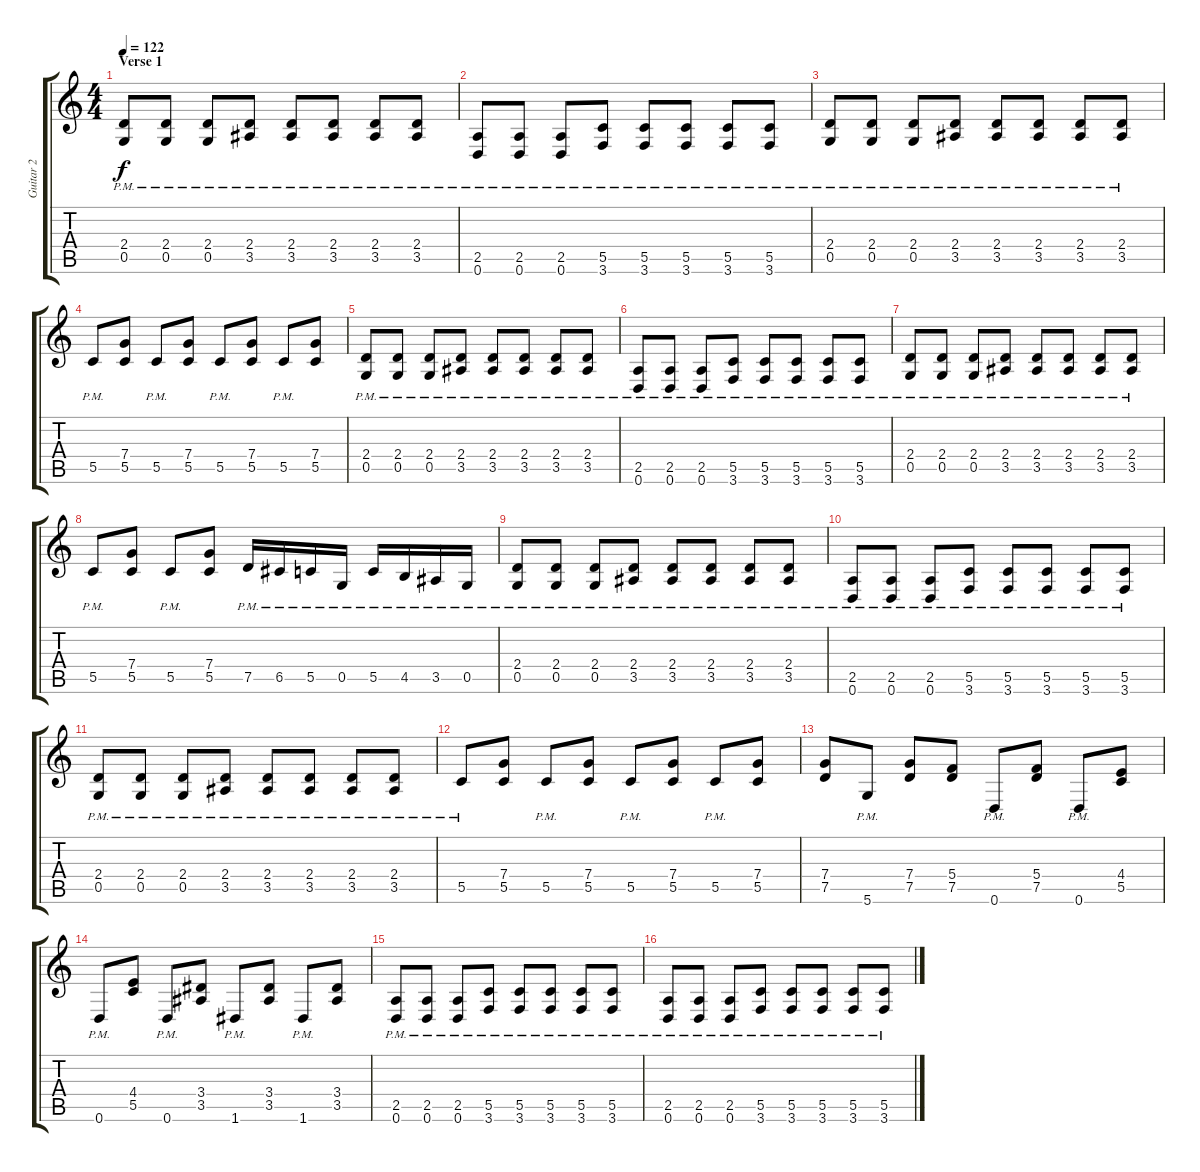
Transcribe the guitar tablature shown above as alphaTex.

\track ("Guitar 2" "Guitar 2") {instrument distortionguitar}
\staff {score tabs}
\tuning (D4 A3 F3 C3 G2 D2) {hide}
\ts (4 4)
\section ("" "Verse 1")
\tempo 122
\clef g2
\ks c
(2.4{pm} 0.5{pm}).8{dy f} (2.4{pm} 0.5{pm}).8 (2.4{pm} 0.5{pm}).8 (2.4{pm} 3.5{pm}).8 (2.4{pm} 3.5{pm}).8 (2.4{pm} 3.5{pm}).8 (2.4{pm} 3.5{pm}).8 (2.4{pm} 3.5{pm}).8 |
(2.5{pm} 0.6{pm}).8 (2.5{pm} 0.6{pm}).8 (2.5{pm} 0.6{pm}).8 (5.5{pm} 3.6{pm}).8 (5.5{pm} 3.6{pm}).8 (5.5{pm} 3.6{pm}).8 (5.5{pm} 3.6{pm}).8 (5.5{pm} 3.6{pm}).8 |
(2.4{pm} 0.5{pm}).8 (2.4{pm} 0.5{pm}).8 (2.4{pm} 0.5{pm}).8 (2.4{pm} 3.5{pm}).8 (2.4{pm} 3.5{pm}).8 (2.4{pm} 3.5{pm}).8 (2.4{pm} 3.5{pm}).8 (2.4{pm} 3.5{pm}).8 |
5.5{pm}.8 (7.4 5.5).8 5.5{pm}.8 (7.4 5.5).8 5.5{pm}.8 (7.4 5.5).8 5.5{pm}.8 (7.4 5.5).8 |
(2.4{pm} 0.5{pm}).8 (2.4{pm} 0.5{pm}).8 (2.4{pm} 0.5{pm}).8 (2.4{pm} 3.5{pm}).8 (2.4{pm} 3.5{pm}).8 (2.4{pm} 3.5{pm}).8 (2.4{pm} 3.5{pm}).8 (2.4{pm} 3.5{pm}).8 |
(2.5{pm} 0.6{pm}).8 (2.5{pm} 0.6{pm}).8 (2.5{pm} 0.6{pm}).8 (5.5{pm} 3.6{pm}).8 (5.5{pm} 3.6{pm}).8 (5.5{pm} 3.6{pm}).8 (5.5{pm} 3.6{pm}).8 (5.5{pm} 3.6{pm}).8 |
(2.4{pm} 0.5{pm}).8 (2.4{pm} 0.5{pm}).8 (2.4{pm} 0.5{pm}).8 (2.4{pm} 3.5{pm}).8 (2.4{pm} 3.5{pm}).8 (2.4{pm} 3.5{pm}).8 (2.4{pm} 3.5{pm}).8 (2.4{pm} 3.5{pm}).8 |
5.5{pm}.8 (7.4 5.5).8 5.5{pm}.8 (7.4 5.5).8 7.5{pm}.16 6.5{pm}.16 5.5{pm}.16 0.5{pm}.16 5.5{pm}.16 4.5{pm}.16 3.5{pm}.16 0.5{pm}.16 |
(2.4{pm} 0.5{pm}).8 (2.4{pm} 0.5{pm}).8 (2.4{pm} 0.5{pm}).8 (2.4{pm} 3.5{pm}).8 (2.4{pm} 3.5{pm}).8 (2.4{pm} 3.5{pm}).8 (2.4{pm} 3.5{pm}).8 (2.4{pm} 3.5{pm}).8 |
(2.5{pm} 0.6{pm}).8 (2.5{pm} 0.6{pm}).8 (2.5{pm} 0.6{pm}).8 (5.5{pm} 3.6{pm}).8 (5.5{pm} 3.6{pm}).8 (5.5{pm} 3.6{pm}).8 (5.5{pm} 3.6{pm}).8 (5.5{pm} 3.6{pm}).8 |
(2.4{pm} 0.5{pm}).8 (2.4{pm} 0.5{pm}).8 (2.4{pm} 0.5{pm}).8 (2.4{pm} 3.5{pm}).8 (2.4{pm} 3.5{pm}).8 (2.4{pm} 3.5{pm}).8 (2.4{pm} 3.5{pm}).8 (2.4{pm} 3.5{pm}).8 |
5.5{pm}.8 (7.4 5.5).8 5.5{pm}.8 (7.4 5.5).8 5.5{pm}.8 (7.4 5.5).8 5.5{pm}.8 (7.4 5.5).8 |
(7.4 7.5).8 5.6{pm}.8 (7.4 7.5).8 (5.4 7.5).8 0.6{pm}.8 (5.4 7.5).8 0.6{pm}.8 (4.4 5.5).8 |
0.6{pm}.8 (4.4 5.5).8 0.6{pm}.8 (3.4 3.5).8 1.6{pm}.8 (3.4 3.5).8 1.6{pm}.8 (3.4 3.5).8 |
(2.5{pm} 0.6{pm}).8 (2.5{pm} 0.6{pm}).8 (2.5{pm} 0.6{pm}).8 (5.5{pm} 3.6{pm}).8 (5.5{pm} 3.6{pm}).8 (5.5{pm} 3.6{pm}).8 (5.5{pm} 3.6{pm}).8 (5.5{pm} 3.6{pm}).8 |
(2.5{pm} 0.6{pm}).8 (2.5{pm} 0.6{pm}).8 (2.5{pm} 0.6{pm}).8 (5.5{pm} 3.6{pm}).8 (5.5{pm} 3.6{pm}).8 (5.5{pm} 3.6{pm}).8 (5.5{pm} 3.6{pm}).8 (5.5{pm} 3.6{pm}).8
